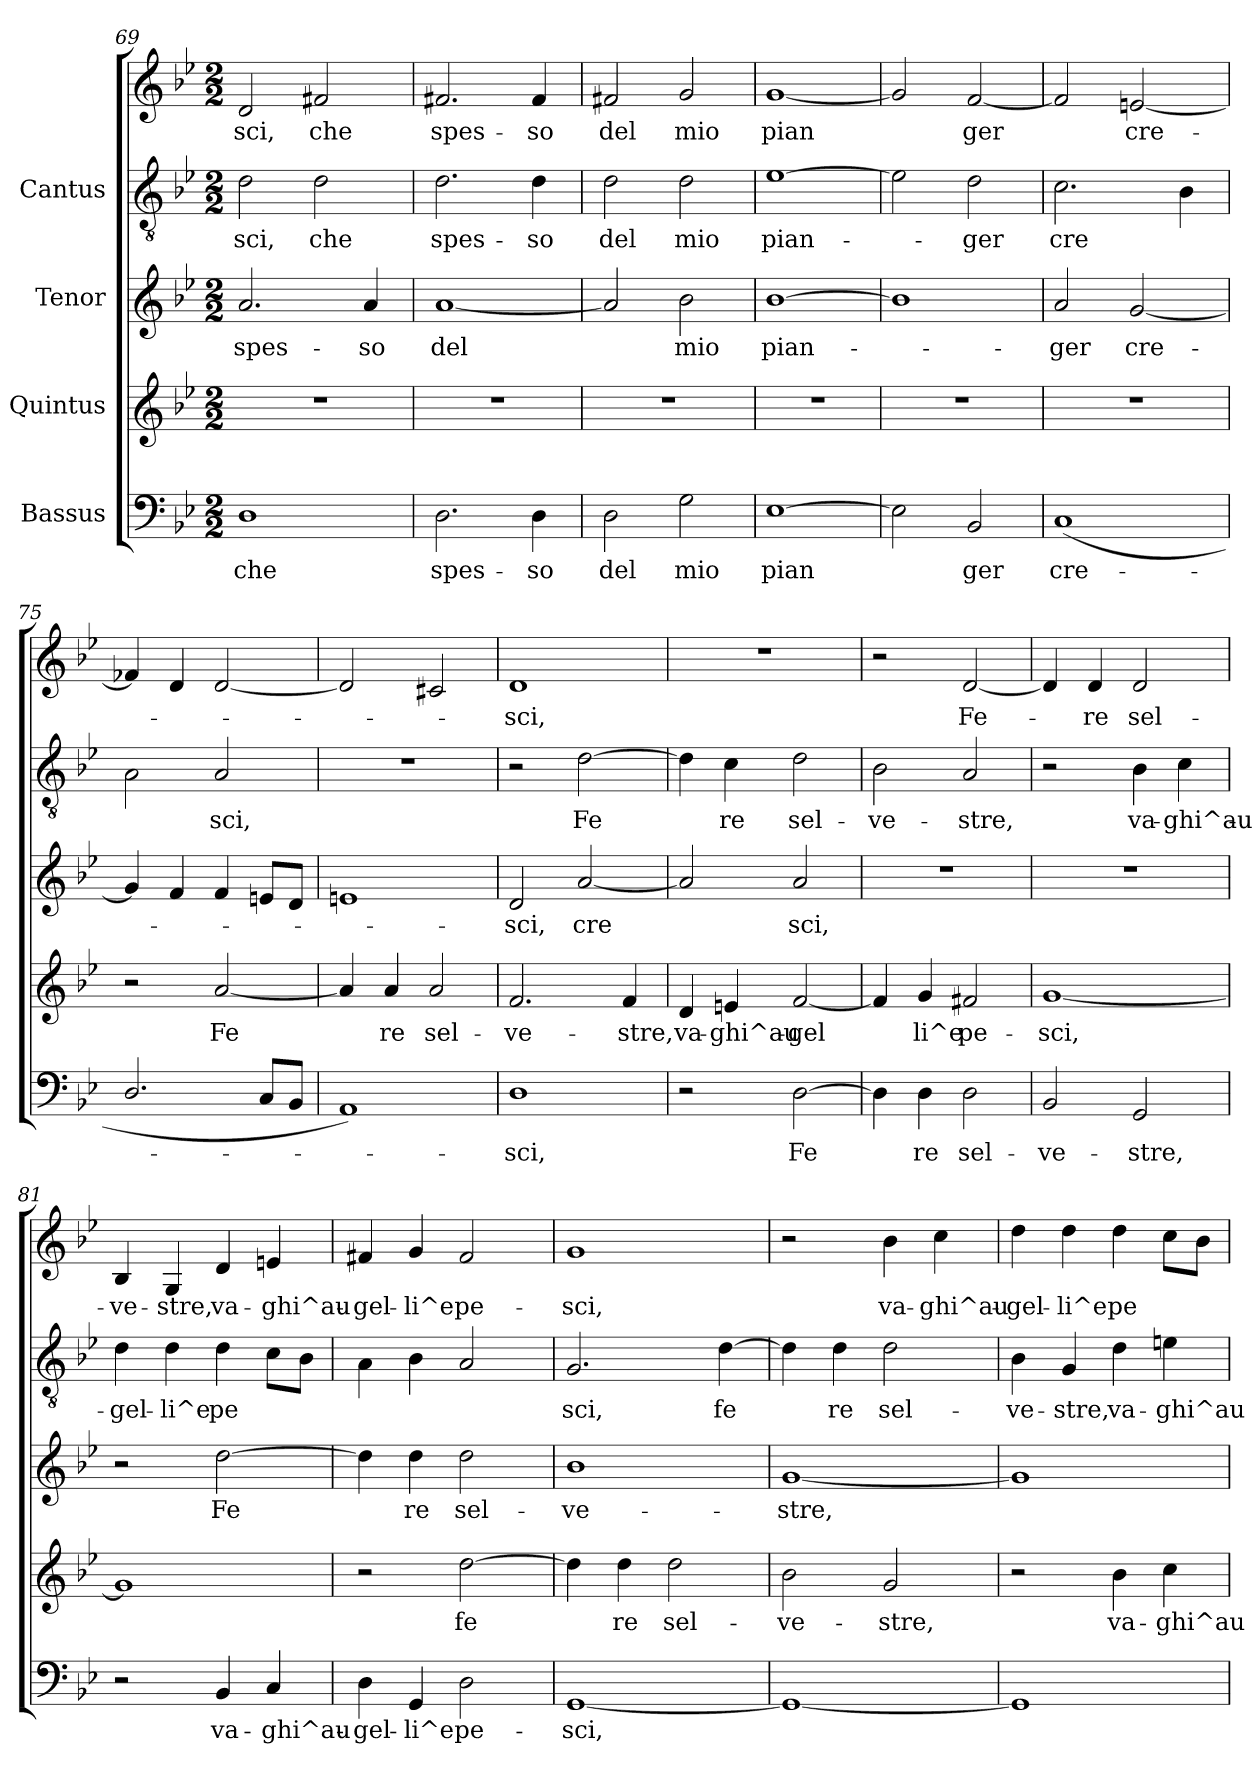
**kern	**text	**kern	**text	**kern	**text	**kern	**text	**kern	**text
*part4	*part4	*part3	*part3	*part2	*part2	*part1	*part1	*part1	*part1
*staff5	*staff5	*staff4	*staff4	*staff3	*staff3	*staff2	*staff2	*staff1	*staff1
*I"Bassus	*	*I"Quintus	*	*I"Tenor	*	*I"Cantus	*	*	*
*clefF4	*	*clefG2	*	*clefG2	*	*clefGv2	*	*clefG2	*
*k[b-e-]	*	*k[b-e-]	*	*k[b-e-]	*	*k[b-e-]	*	*k[b-e-]	*
*B-:	*	*B-:	*	*B-:	*	*B-:	*	*B-:	*
*M2/2	*	*M2/2	*	*M2/2	*	*M2/2	*	*M2/2	*
=69	=69	=69	=69	=69	=69	=69	=69	=69	=69
!	!LO:LY:b:cj	!	!	!	!LO:LY:b:cj	!	!LO:LY:b:cj	!	!LO:LY:b:cj
1D	che	1r	.	2.a/	spes-	2d\	sci,	2d/	-sci,
!	!	!	!	!	!	!	!LO:LY:b:cj	!	!LO:LY:b:cj
.	.	.	.	.	.	2d\	che	2f#X/	che
!	!	!	!	!	!LO:LY:b:cj	!	!	!	!
.	.	.	.	4a/	-so	.	.	.	.
=70	=70	=70	=70	=70	=70	=70	=70	=70	=70
!	!LO:LY:b:cj	!	!	!	!LO:LY:b:cj	!	!LO:LY:b:cj	!	!LO:LY:b:cj
2.D\	spes-	1r	.	[<1a	del	2.d\	spes-	2.f#X/	spes-
!	!LO:LY:b:cj	!	!	!	!	!	!LO:LY:b:cj	!	!LO:LY:b:cj
4D\	-so	.	.	.	.	4d\	-so	4f#/	-so
=71	=71	=71	=71	=71	=71	=71	=71	=71	=71
!	!LO:LY:b:cj	!	!	!	!LO:LY:b:cj	!	!LO:LY:b:cj	!	!LO:LY:b:cj
2D\	del	1r	.	2a/]	.	2d\	del	2f#X/	del
!	!LO:LY:b:cj	!	!	!	!LO:LY:b:cj	!	!LO:LY:b:cj	!	!LO:LY:b:cj
2G\	mio	.	.	2b-\	mio	2d\	mio	2g/	mio
=72	=72	=72	=72	=72	=72	=72	=72	=72	=72
!	!LO:LY:b:cj	!	!	!	!LO:LY:b:cj	!	!LO:LY:b:cj	!	!LO:LY:b:cj
[>1E-	pian-	1r	.	[>1b-	pian-	[>1e-	-pian-	[<1g	pian-
!!LO:PB:g=z
=73	=73	=73	=73	=73	=73	=73	=73	=73	=73
!	!LO:LY:b:cj	!	!	!	!	!	!LO:LY:b:cj	!	!LO:LY:b:cj
2E-\]	-	1r	.	1b-]	.	2e-\]	.	2g/]	-
!	!LO:LY:b:cj	!	!	!	!	!	!LO:LY:b:cj	!	!LO:LY:b:cj
2BB-/	ger	.	.	.	.	2d\	ger	[<2f/	ger
=74	=74	=74	=74	=74	=74	=74	=74	=74	=74
!	!LO:LY:b:cj	!	!	!	!LO:LY:b:cj	!	!LO:LY:b:cj	!	!LO:LY:b:cj
(<1C	cre-	1r	.	2a/	-ger	2.c\	-cre-	2f/]	.
!	!	!	!	!	!LO:LY:b:cj	!	!	!	!LO:LY:b:cj
.	.	.	.	[<2g/	cre-	.	.	[<2en/	cre-
!	!	!	!	!	!	!	!LO:LY:b:cj	!	!
.	.	.	.	.	.	4B-\	--	.	.
=75	=75	=75	=75	=75	=75	=75	=75	=75	=75
!	!	!	!	!	!	!	!LO:LY:b:cj	!	!
2.D/	.	2r	.	4g/]	.	2A\	-	4f-X/]	.
.	.	.	.	4f/	.	.	.	4d/	.
!	!	!	!LO:LY:b:cj	!	!	!	!LO:LY:b:cj	!	!
.	.	[<2a/	Fe-	4f/	.	2A/	sci,	[<2d/	.
8C/L	.	.	.	8en/L	.	.	.	.	.
8BB-/J	.	.	.	8d/J	.	.	.	.	.
=76	=76	=76	=76	=76	=76	=76	=76	=76	=76
!	!	!	!LO:LY:b:cj	!	!	!	!	!	!
1AA)	.	4a/]	-	1en	.	1r	.	2d/]	.
!	!	!	!LO:LY:b:cj	!	!	!	!	!	!
.	.	4a/	re	.	.	.	.	.	.
!	!	!	!LO:LY:b:cj	!	!	!	!	!	!
.	.	2a/	sel-	.	.	.	.	2c#X/	.
=77	=77	=77	=77	=77	=77	=77	=77	=77	=77
!	!LO:LY:b:cj	!	!LO:LY:b:cj	!	!LO:LY:b:cj	!	!	!	!LO:LY:b:cj
1D	-sci,	2.f/	-ve-	2d/	-sci,	2r	.	1d	sci,
!	!	!	!	!	!LO:LY:b:cj	!	!LO:LY:b:cj	!	!
.	.	.	.	[<2a/	cre-	[>2d\	Fe-	.	.
!	!	!	!LO:LY:b:cj	!	!	!	!	!	!
.	.	4f/	-stre,	.	.	.	.	.	.
=78	=78	=78	=78	=78	=78	=78	=78	=78	=78
!	!	!	!LO:LY:b:cj	!	!LO:LY:b:cj	!	!LO:LY:b:cj	!	!
2r	.	4d/	va-	2a/]	-	4d\]	-	1r	.
!	!	!	!LO:LY:b:cj	!	!	!	!LO:LY:b:cj	!	!
.	.	4en/	-ghi^au-	.	.	4c\	re	.	.
!	!LO:LY:b:cj	!	!LO:LY:b:cj	!	!LO:LY:b:cj	!	!LO:LY:b:cj	!	!
[>2D\	Fe-	[<2f/	-gel-	2a/	sci,	2d\	sel-	.	.
!!LO:LB:g=z
=79	=79	=79	=79	=79	=79	=79	=79	=79	=79
!	!LO:LY:b:cj	!	!LO:LY:b:cj	!	!	!	!LO:LY:b:cj	!	!
4D\]	-	4f/]	-	1r	.	2B-\	-ve-	2r	.
!	!LO:LY:b:cj	!	!LO:LY:b:cj	!	!	!	!	!	!
4D\	re	4g/	li^e	.	.	.	.	.	.
!	!LO:LY:b:cj	!	!LO:LY:b:cj	!	!	!	!LO:LY:b:cj	!	!LO:LY:b:cj
2D\	sel-	2f#X/	pe-	.	.	2A/	-stre,	[<2d/	-Fe-
=80	=80	=80	=80	=80	=80	=80	=80	=80	=80
!	!LO:LY:b:cj	!	!LO:LY:b:cj	!	!	!	!	!	!LO:LY:b:cj
2BB-/	-ve-	[<1g	-sci,	1r	.	2r	.	4d/]	.
!	!	!	!	!	!	!	!	!	!LO:LY:b:cj
.	.	.	.	.	.	.	.	4d/	re
!	!LO:LY:b:cj	!	!	!	!	!	!LO:LY:b:cj	!	!LO:LY:b:cj
2GG/	-stre,	.	.	.	.	4B-\	-va-	2d/	sel-
!	!	!	!	!	!	!	!LO:LY:b:cj	!	!
.	.	.	.	.	.	4c\	-ghi^au-	.	.
=81	=81	=81	=81	=81	=81	=81	=81	=81	=81
!	!	!	!	!	!	!	!LO:LY:b:cj	!	!LO:LY:b:cj
2r	.	1g]	.	2r	.	4d\	-gel-	4B-/	-ve-
!	!	!	!	!	!	!	!LO:LY:b:cj	!	!LO:LY:b:cj
.	.	.	.	.	.	4d\	-li^e	4G/	-stre,
!	!LO:LY:b:cj	!	!	!	!LO:LY:b:cj	!	!LO:LY:b:cj	!	!LO:LY:b:cj
4BB-/	va-	.	.	[>2dd\	Fe-	4d\	pe-	4d/	va-
!	!LO:LY:b:cj	!	!	!	!	!	!LO:LY:b:cj	!	!LO:LY:b:cj
4C/	-ghi^au-	.	.	.	.	8c\L	--	4en/	-ghi^au-
!	!	!	!	!	!	!	!LO:LY:b:cj	!	!
.	.	.	.	.	.	8B-\J	--	.	.
=82	=82	=82	=82	=82	=82	=82	=82	=82	=82
!	!LO:LY:b:cj	!	!	!	!LO:LY:b:cj	!	!	!	!LO:LY:b:cj
4D\	-gel-	2r	.	4dd\]	-	4A\	.	4f#X/	-gel-
!	!LO:LY:b:cj	!	!	!	!LO:LY:b:cj	!	!	!	!LO:LY:b:cj
4GG/	-li^e	.	.	4dd\	re	4B-\	.	4g/	-li^e
!	!LO:LY:b:cj	!	!LO:LY:b:cj	!	!LO:LY:b:cj	!	!	!	!LO:LY:b:cj
2D\	pe-	[>2dd\	fe-	2dd\	sel-	2A/	.	2f#/	pe-
=83	=83	=83	=83	=83	=83	=83	=83	=83	=83
!	!LO:LY:b:cj	!	!LO:LY:b:cj	!	!LO:LY:b:cj	!	!LO:LY:b:cj	!	!LO:LY:b:cj
[<1GG	-sci,	4dd\]	-	1b-	-ve-	2.G/	sci,	1g	-sci,
!	!	!	!LO:LY:b:cj	!	!	!	!	!	!
.	.	4dd\	re	.	.	.	.	.	.
!	!	!	!LO:LY:b:cj	!	!	!	!	!	!
.	.	2dd\	sel-	.	.	.	.	.	.
!	!	!	!	!	!	!	!LO:LY:b:cj	!	!
.	.	.	.	.	.	[>4d\	fe-	.	.
!!LO:LB:g=z
=84	=84	=84	=84	=84	=84	=84	=84	=84	=84
!	!	!	!LO:LY:b:cj	!	!LO:LY:b:cj	!	!LO:LY:b:cj	!	!
1GG_<	.	2b-\	-ve-	[<1g	-stre,	4d\]	-	2r	.
!	!	!	!	!	!	!	!LO:LY:b:cj	!	!
.	.	.	.	.	.	4d\	re	.	.
!	!	!	!LO:LY:b:cj	!	!	!	!LO:LY:b:cj	!	!LO:LY:b:cj
.	.	2g/	-stre,	.	.	2d\	sel-	4b-\	-va-
!	!	!	!	!	!	!	!	!	!LO:LY:b:cj
.	.	.	.	.	.	.	.	4cc\	-ghi^au-
=85	=85	=85	=85	=85	=85	=85	=85	=85	=85
!	!	!	!	!	!	!	!LO:LY:b:cj	!	!LO:LY:b:cj
1GG]	.	2r	.	1g]	.	4B-\	-ve-	4dd\	-gel-
!	!	!	!	!	!	!	!LO:LY:b:cj	!	!LO:LY:b:cj
.	.	.	.	.	.	4G/	-stre,	4dd\	-li^e
!	!	!	!LO:LY:b:cj	!	!	!	!LO:LY:b:cj	!	!LO:LY:b:cj
.	.	4b-\	va-	.	.	4d\	va-	4dd\	pe-
!	!	!	!LO:LY:b:cj	!	!	!	!LO:LY:b:cj	!	!LO:LY:b:cj
.	.	4cc\	-ghi^au-	.	.	4en\	-ghi^au-	8cc\L	--
!	!	!	!	!	!	!	!	!	!LO:LY:b:cj
.	.	.	.	.	.	.	.	8b-\J	--
=	=	=	=	=	=	=	=	=	=
*-	*-	*-	*-	*-	*-	*-	*-	*-	*-
